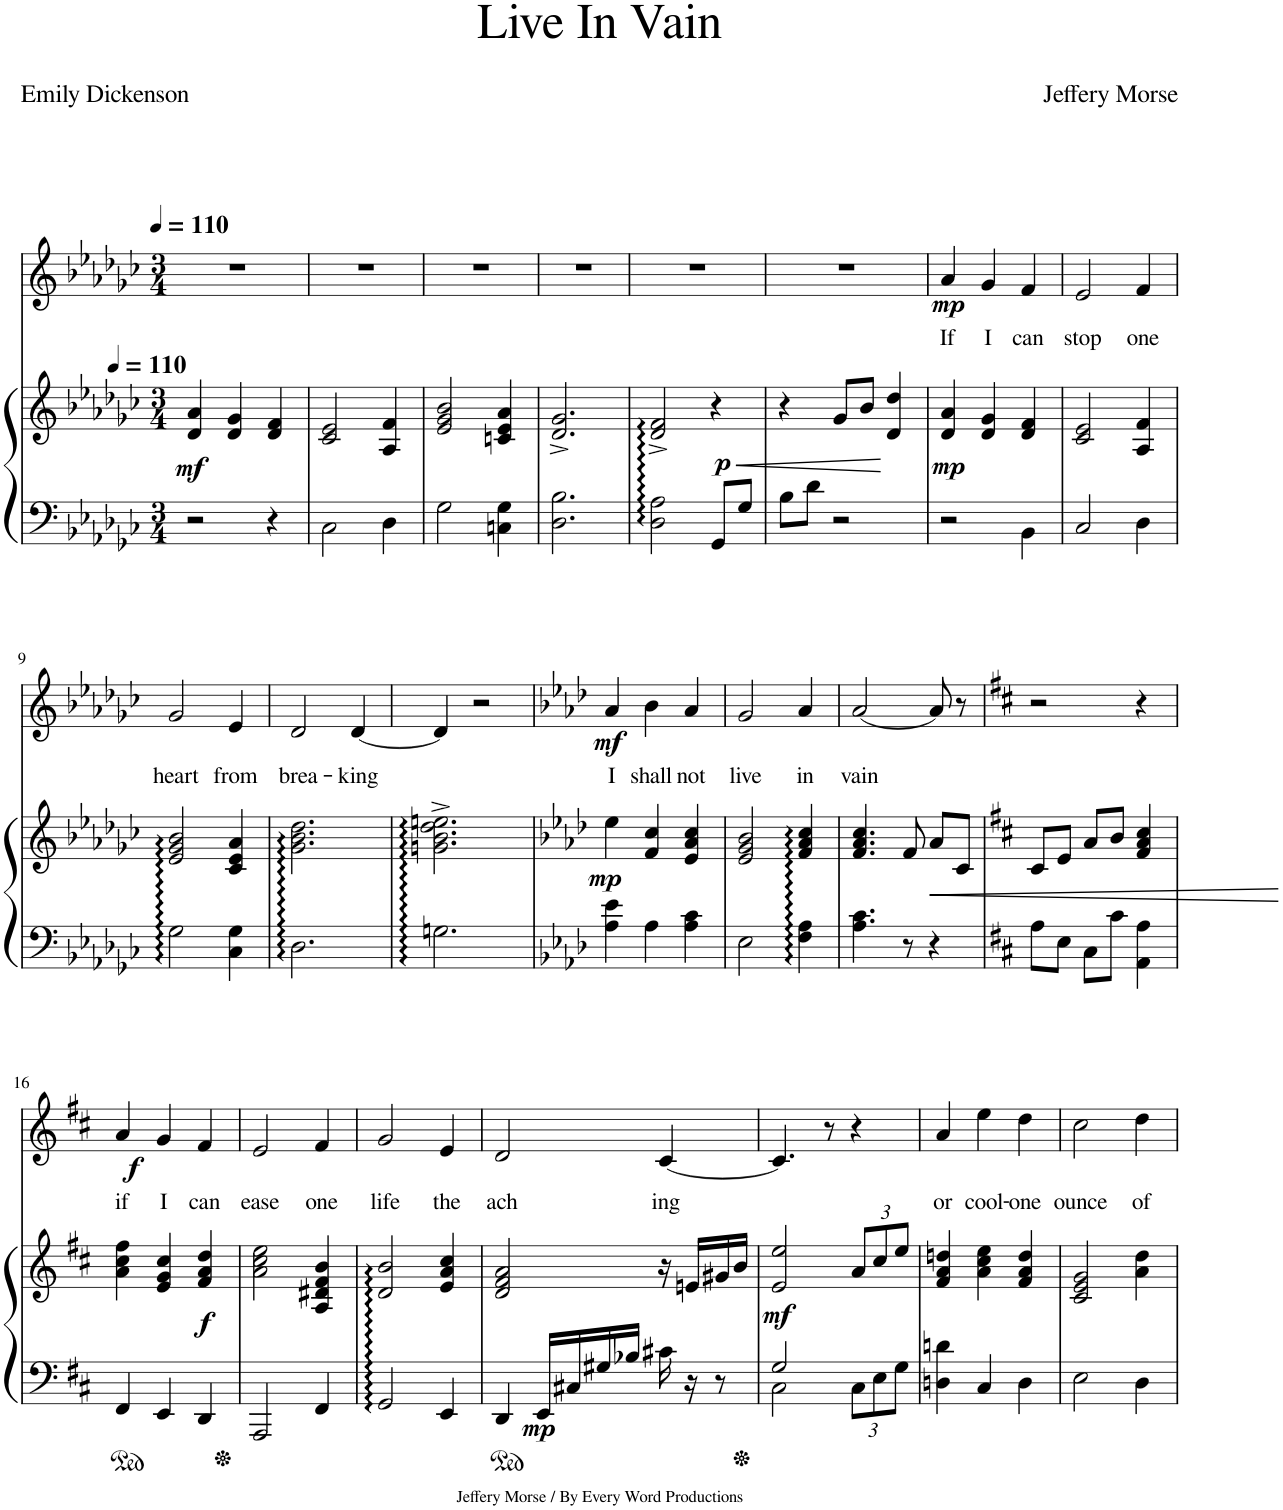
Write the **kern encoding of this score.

**kern	**kern	**dynam	**kern	**text	**dynam
*part2	*part2	*part2	*part1	*part1	*part1
*staff3	*staff2	*staff2/3	*staff1	*staff1	*staff1
*I"Piano	*	*	*I"Saprano	*	*
*I'Pno	*	*	*	*	*
*clefF4	*clefG2	*	*clefG2	*	*
*k[b-e-a-d-g-c-]	*k[b-e-a-d-g-c-]	*	*k[b-e-a-d-g-c-]	*	*
*M3/4	*M3/4	*	*M3/4	*	*
*MM110	*MM110	*	*MM110	*	*
=1	=1	=1	=1	=1	=1
!	!	!LO:DY:b	!	!	!
2r	4d-/ 4a-/	mf	2.r	.	.
.	4d-/ 4g-/	.	.	.	.
4r	4d-/ 4f/	.	.	.	.
=2	=2	=2	=2	=2	=2
2C-\	2c-/ 2e-/	.	2.r	.	.
4D-\	4A-/ 4f/	.	.	.	.
=3	=3	=3	=3	=3	=3
2G-\	2e-/ 2g-/ 2b-/	.	2.r	.	.
4Cn\ 4G-\	4cn/ 4e-/ 4a-/	.	.	.	.
=4	=4	=4	=4	=4	=4
2.D-\ 2.B-\	2.d-/^ 2.g-/^	.	2.r	.	.
=5	=5	=5	=5	=5	=5
2D-\ 2A-\	2d-/^ 2f/^	.	2.r	.	.
!	!	!LO:HP:b	!	!	!
!	!	!LO:DY:n=1:b	!	!	!
8GG-/L	4r	< p	.	.	.
8G-/J	.	.	.	.	.
.	.	[	.	.	.
=6	=6	=6	=6	=6	=6
8B-\L	4r	.	2.r	.	.
8d-\J	.	.	.	.	.
2r	8g-/L	.	.	.	.
.	8b-/J	.	.	.	.
.	4d-/ 4dd-/	.	.	.	.
=7	=7	=7	=7	=7	=7
!	!	!LO:DY:b	!	!LO:LY:b	!LO:DY:b
2r	4d-/ 4a-/	mp	4a-/	If	mp
!	!	!	!	!LO:LY:b	!
.	4d-/ 4g-/	.	4g-/	I	.
!	!	!	!	!LO:LY:b	!
4BB-\	4d-/ 4f/	.	4f/	can	.
=8	=8	=8	=8	=8	=8
!	!	!	!	!LO:LY:b	!
2C-/	2c-/ 2e-/	.	2e-/	stop	.
!	!	!	!	!LO:LY:b	!
4D-\	4A-/ 4f/	.	4f/	one	.
!!LO:LB:g=z
=9	=9	=9	=9	=9	=9
!	!	!	!	!LO:LY:b	!
2G-\	2e-/ 2g-/ 2b-/	.	2g-/	heart	.
!	!	!	!	!LO:LY:b	!
4C-\ 4G-\	4c-/ 4e-/ 4a-/	.	4e-/	from	.
=10	=10	=10	=10	=10	=10
!	!	!	!	!LO:LY:b	!
2.D-\	2.g-\ 2.b-\ 2.dd-\	.	2d-/	brea-	.
!	!	!	!	!LO:LY:b	!
.	.	.	[4d-/	-king	.
=11	=11	=11	=11	=11	=11
2.Gn\	2.gn\^ 2.b-\^ 2.dd-\^ 2.een\^	.	4d-/]	.	.
.	.	.	2r	.	.
=12	=12	=12	=12	=12	=12
*k[b-e-a-d-]	*k[b-e-a-d-]	*	*k[b-e-a-d-]	*	*
!	!	!LO:DY:b	!	!LO:LY:b	!LO:DY:b
4A-\ 4e-\	4ee-\	mp	4a-/	I	mf
!	!	!	!	!LO:LY:b	!
4A-\	4f/ 4cc/	.	4b-\	shall	.
!	!	!	!	!LO:LY:b	!
4A-\ 4c\	4e-/ 4a-/ 4cc/	.	4a-/	not	.
=13	=13	=13	=13	=13	=13
!	!	!	!	!LO:LY:b	!
2E-\	2e-/ 2g/ 2b-/	.	2g/	live	.
!	!	!	!	!LO:LY:b	!
4F\ 4A-\	4f/ 4a-/ 4cc/	.	4a-/	in	.
=14	=14	=14	=14	=14	=14
!	!	!	!	!LO:LY:b	!
4.A-\ 4.c\	4.f/ 4.a-/ 4.cc/	.	[2a-/	vain	.
8r	8f/	.	.	.	.
!	!	!LO:HP:b	!	!	!
4r	8a-/L	<	8a-/]	.	.
.	8c/J	.	8r	.	.
.	.	[	.	.	.
=15	=15	=15	=15	=15	=15
*k[f#c#]	*k[f#c#]	*	*k[f#c#]	*	*
8A\L	8c#/L	.	2r	.	.
8E\J	8e/J	.	.	.	.
8C#\L	8a/L	.	.	.	.
8c#\J	8b/J	.	.	.	.
4AA\ 4A\	4f#/ 4a/ 4cc#/	.	4r	.	.
!!LO:LB:g=z
=16	=16	=16	=16	=16	=16
!	!	!	!	!LO:LY:b	!LO:DY:b
4FF#/	4a\ 4cc#\ 4ff#\	.	4a/	if	f
!	!	!	!	!LO:LY:b	!
4EE/	4e/ 4g/ 4cc#/	.	4g/	I	.
!	!	!LO:DY:b	!	!LO:LY:b	!
4DD/	4f#/ 4a/ 4dd/	f	4f#/	can	.
=17	=17	=17	=17	=17	=17
!	!	!	!	!LO:LY:b	!
2AAA/	2a\ 2cc#\ 2ee\	.	2e/	ease	.
!	!	!	!	!LO:LY:b	!
4FF#/	4A/ 4d#X/ 4f#/ 4b/	.	4f#/	one	.
=18	=18	=18	=18	=18	=18
!	!	!	!	!LO:LY:b	!
2GG/	2d/ 2b/	.	2g/	life	.
!	!	!	!	!LO:LY:b	!
4EE/	4e/ 4a/ 4cc#/	.	4e/	the	.
=19	=19	=19	=19	=19	=19
!	!	!	!	!LO:LY:b	!
4DD/	2d/ 2f#/ 2a/	.	2d/	ach	.
!	!	!LO:DY:b=2	!	!	!
16EE/LL	.	mp	.	.	.
16C#X/	.	.	.	.	.
16G#X/	.	.	.	.	.
16B-X/JJ	.	.	.	.	.
!	!	!	!	!LO:LY:b	!
16c#X\	16r	.	[4c#/	ing	.
16r	16en/LL	.	.	.	.
8r	16g#X/	.	.	.	.
.	16b/JJ	.	.	.	.
=20	=20	=20	=20	=20	=20
*^	*	*	*	*	*
!	!	!	!LO:DY:b	!	!	!
2G/	2C#\	2e/ 2ee/	mf	4.c#/]	.	.
.	.	.	.	8r	.	.
*Xbrackettup	*	*Xbrackettup	*	*	*	*
12C#\L	4ryy	12a/L	.	4r	.	.
12E\	.	12cc#/	.	.	.	.
12G\J	.	12ee/J	.	.	.	.
*v	*v	*	*	*	*	*
=21	=21	=21	=21	=21	=21
!	!	!	!	!LO:LY:b	!
4Dn\ 4dn\	4f#/ 4a/ 4ddn/	.	4a/	or	.
!	!	!	!	!LO:LY:b	!
4C#/	4a\ 4cc#\ 4ee\	.	4ee\	cool-	.
!	!	!	!	!LO:LY:b	!
4D\	4f#/ 4a/ 4dd/	.	4dd\	one	.
=22	=22	=22	=22	=22	=22
!	!	!	!	!LO:LY:b	!
2E\	2c#/ 2e/ 2g/	.	2cc#\	ounce	.
!	!	!	!	!LO:LY:b	!
4D\	4a\ 4dd\	.	4dd\	of	.
=	=	=	=	=	=
*-	*-	*-	*-	*-	*-
